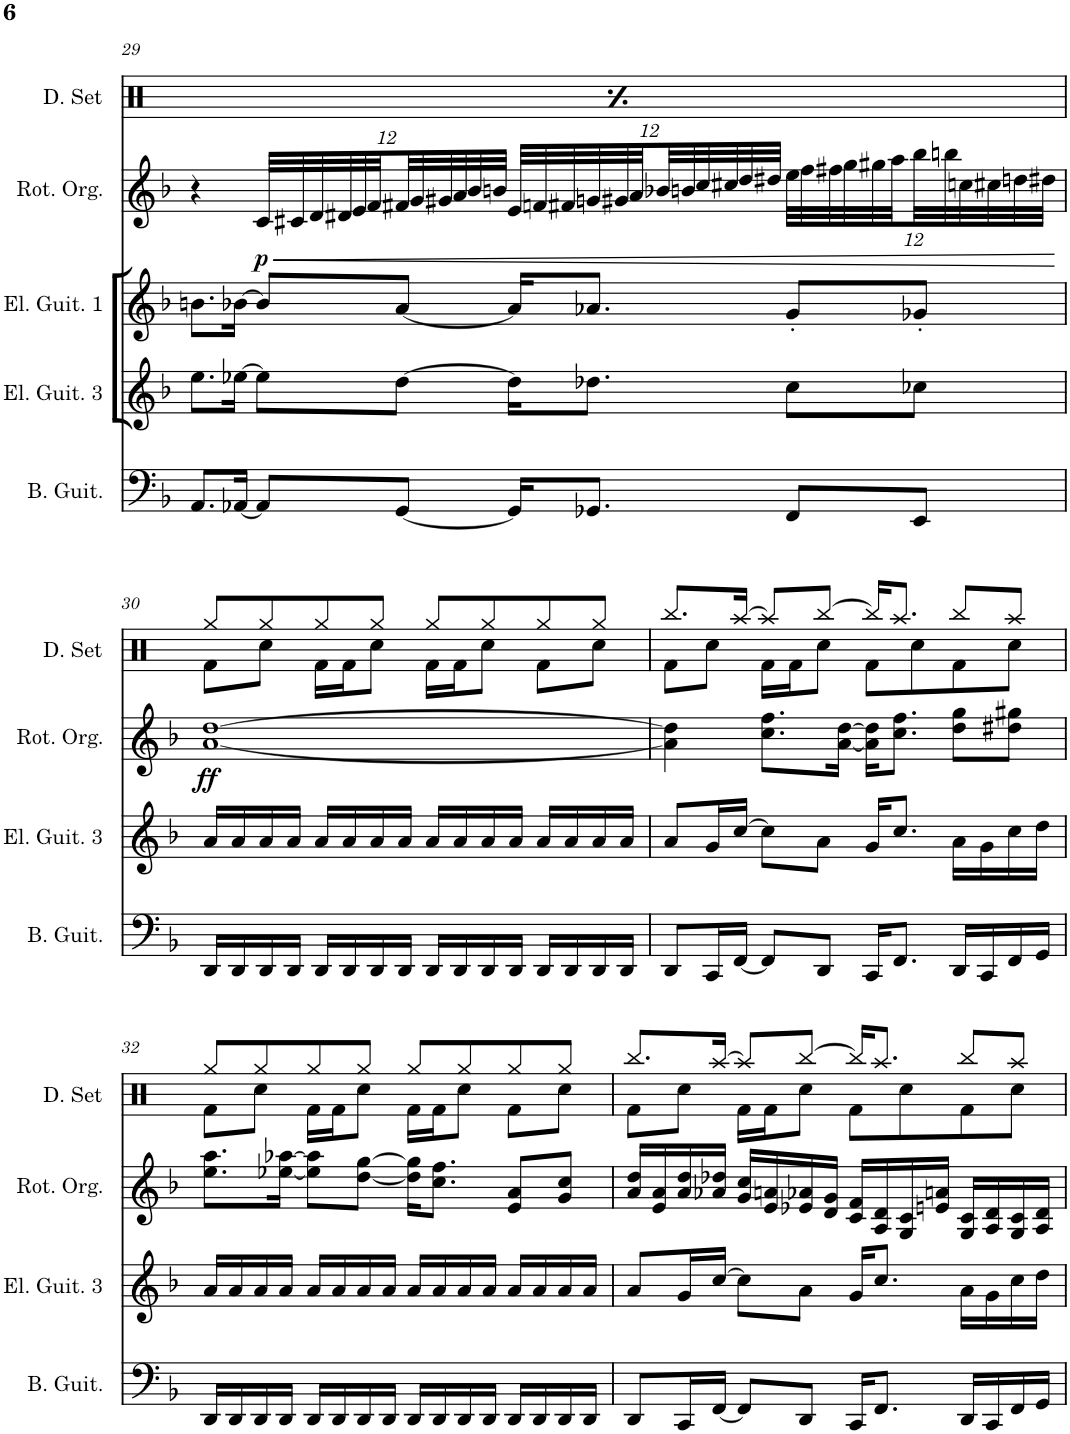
**kern	**kern	**kern	**kern	**dynam	**kern
*part5	*part4	*part3	*part2	*part2	*part1
*staff5	*staff4	*staff3	*staff2	*staff2	*staff1
*I"Bass Guitar	*I"Electric Guitar 3	*I"Electric Guitar 1	*I"Rotary Organ	*	*I"Horn
*I'B. Guit.	*I'El. Guit. 3	*I'El. Guit. 1	*I'Rot. Org.	*	*I'Hn.
!!LO:PB:g=z
*clefF4	*clefG2	*clefG2	*clefG2	*	*clefF4
*	*	*	*Trd-7c-12	*	*Trd4c7
*k[b-]	*k[b-]	*k[b-]	*k[b-]	*	*k[b-]
*M4/4	*M4/4	*M4/4	*M4/4	*	*M4/4
*met(c)	*met(c)	*met(c)	*met(c)	*	*met(c)
=29	=29	=29	=29	=29	=29
8.AA/L	8.ee\L	8.bn\L	4r	.	1r
[16AA-X/Jk	[16ee-X\Jk	[16b-X\Jk	.	.	.
*	*	*	*Xbrackettup	*	*
!	!	!	!	!LO:HP:b	!
!	!	!	!	!LO:DY:n=1:b	!
8AA-/L]	8ee-\L]	8b-/L]	48c/LLL	< p	.
.	.	.	48c#X/	.	.
.	.	.	48d/	.	.
.	.	.	48d#X/	.	.
.	.	.	48e/	.	.
.	.	.	48f/	.	.
[8GG/J	[8dd\J	[8a/J	48f#X/	.	.
.	.	.	48g/	.	.
.	.	.	48g#X/	.	.
.	.	.	48a/	.	.
.	.	.	48b-/	.	.
.	.	.	48bn/JJJ	.	.
16GG/KL]	16dd\KL]	16a/KL]	48e/LLL	.	.
.	.	.	48fn/	.	.
.	.	.	48f#X/	.	.
8.GG-X/J	8.dd-X\J	8.a-X/J	48gn/	.	.
.	.	.	48g#X/	.	.
.	.	.	48a/	.	.
.	.	.	48b-X/	.	.
.	.	.	48bn/	.	.
.	.	.	48cc/	.	.
.	.	.	48cc#X/	.	.
.	.	.	48dd/	.	.
.	.	.	48dd#X/JJJ	.	.
8FF/L	8cc\L	8g'/L	48ee\LLL	.	.
.	.	.	48ff\	.	.
.	.	.	48ff#X\	.	.
.	.	.	48gg\	.	.
.	.	.	48gg#X\	.	.
.	.	.	48aa\	.	.
8EE/J	8cc-X\J	8g-X'/J	48bb-\	.	.
.	.	.	48bbn\	.	.
.	.	.	48ccn\	.	.
.	.	.	48cc#X\	.	.
.	.	.	48ddn\	.	.
.	.	.	48dd#X\JJJ	.	.
.	.	.	.	[	.
!!LO:LB:g=z
=30	=30	=30	=30	=30	=30
!	!	!	!	!LO:DY:b	!
16DD/LL	16a/LL	1r	[1a [1dd	ff	1r
16DD/	16a/	.	.	.	.
16DD/	16a/	.	.	.	.
16DD/JJ	16a/JJ	.	.	.	.
16DD/LL	16a/LL	.	.	.	.
16DD/	16a/	.	.	.	.
16DD/	16a/	.	.	.	.
16DD/JJ	16a/JJ	.	.	.	.
16DD/LL	16a/LL	.	.	.	.
16DD/	16a/	.	.	.	.
16DD/	16a/	.	.	.	.
16DD/JJ	16a/JJ	.	.	.	.
16DD/LL	16a/LL	.	.	.	.
16DD/	16a/	.	.	.	.
16DD/	16a/	.	.	.	.
16DD/JJ	16a/JJ	.	.	.	.
=31	=31	=31	=31	=31	=31
8DD/L	8a/L	1r	4a\] 4dd\]	.	1r
16CC/L	16g/L	.	.	.	.
[16FF/JJ	[16cc/JJ	.	.	.	.
8FF/L]	8cc\L]	.	8.cc\ 8.ff\L	.	.
8DD/J	8a\J	.	.	.	.
.	.	.	[16a\ [16dd\Jk	.	.
16CC/KL	16g/KL	.	16a\] 16dd\]KL	.	.
8.FF/J	8.cc/J	.	8.cc\ 8.ff\J	.	.
16DD/LL	16a\LL	.	8dd\ 8gg\L	.	.
16CC/	16g\	.	.	.	.
16FF/	16cc\	.	8dd#X\ 8gg#X\J	.	.
16GG/JJ	16dd\JJ	.	.	.	.
!!LO:LB:g=z
=32	=32	=32	=32	=32	=32
16DD/LL	16a/LL	1r	8.ee\ 8.aa\L	.	1r
16DD/	16a/	.	.	.	.
16DD/	16a/	.	.	.	.
16DD/JJ	16a/JJ	.	[16ee-X\ [16aa-X\Jk	.	.
16DD/LL	16a/LL	.	8ee-\] 8aa-\]L	.	.
16DD/	16a/	.	.	.	.
16DD/	16a/	.	[8dd\ [8gg\J	.	.
16DD/JJ	16a/JJ	.	.	.	.
16DD/LL	16a/LL	.	16dd\] 16gg\]KL	.	.
16DD/	16a/	.	8.cc\ 8.ff\J	.	.
16DD/	16a/	.	.	.	.
16DD/JJ	16a/JJ	.	.	.	.
16DD/LL	16a/LL	.	8e/ 8a/L	.	.
16DD/	16a/	.	.	.	.
16DD/	16a/	.	8g/ 8cc/J	.	.
16DD/JJ	16a/JJ	.	.	.	.
=33	=33	=33	=33	=33	=33
8DD/L	8a/L	1r	16a/ 16dd/LL	.	1r
.	.	.	16e/ 16a/	.	.
16CC/L	16g/L	.	16a/ 16dd/	.	.
[16FF/JJ	[16cc/JJ	.	16a-X/ 16dd-X/JJ	.	.
8FF/L]	8cc\L]	.	16g/ 16cc/LL	.	.
.	.	.	16e/ 16an/	.	.
8DD/J	8a\J	.	16e-X/ 16a-X/	.	.
.	.	.	16d/ 16g/JJ	.	.
16CC/KL	16g/KL	.	16c/ 16f/LL	.	.
8.FF/J	8.cc/J	.	16A/ 16d/	.	.
.	.	.	16G/ 16c/	.	.
.	.	.	16en/ 16an/JJ	.	.
16DD/LL	16a\LL	.	16G/ 16c/LL	.	.
16CC/	16g\	.	16A/ 16d/	.	.
16FF/	16cc\	.	16G/ 16c/	.	.
16GG/JJ	16dd\JJ	.	16A/ 16d/JJ	.	.
=	=	=	=	=	=
*-	*-	*-	*-	*-	*-
